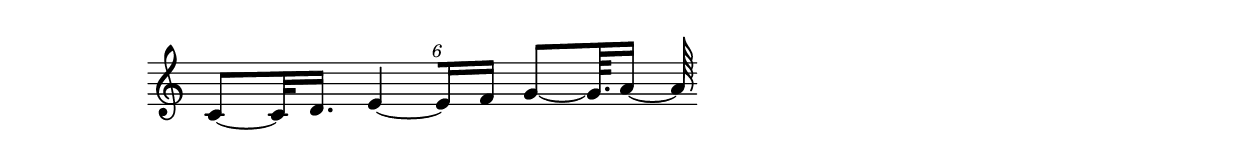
#(ly:set-option 'midi-extension "mid")
\version "2.12.3"
\include "english.ly"
\header{ 
title = ""
composer = ""
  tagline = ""  % removed 
}
%{
 S----R--  G----m  P----------D---- 
 %}
  
melody = {
\once \override Staff.TimeSignature #'stencil = ##f
\clef treble
\key c \major
\autoBeamOn  
\cadenzaOn
c'8[~c'32[     d'16.]   \times4/6 { e'4[~e'16[     f'16] } g'8[~g'64.[           a'16]~a'64]    
}

text = \lyricmode {
  
}

\score{

<<
  \new Voice = "one" {
    \melody
  }
  \new Lyrics \lyricsto "one" \text
>>
\layout {
  \context {
       \Score
    \remove "Bar_number_engraver"
  } 
  }
\midi { 
  \context {
    \Score
    tempoWholesPerMinute = #(ly:make-moment 200 4)
   }
 }
}
